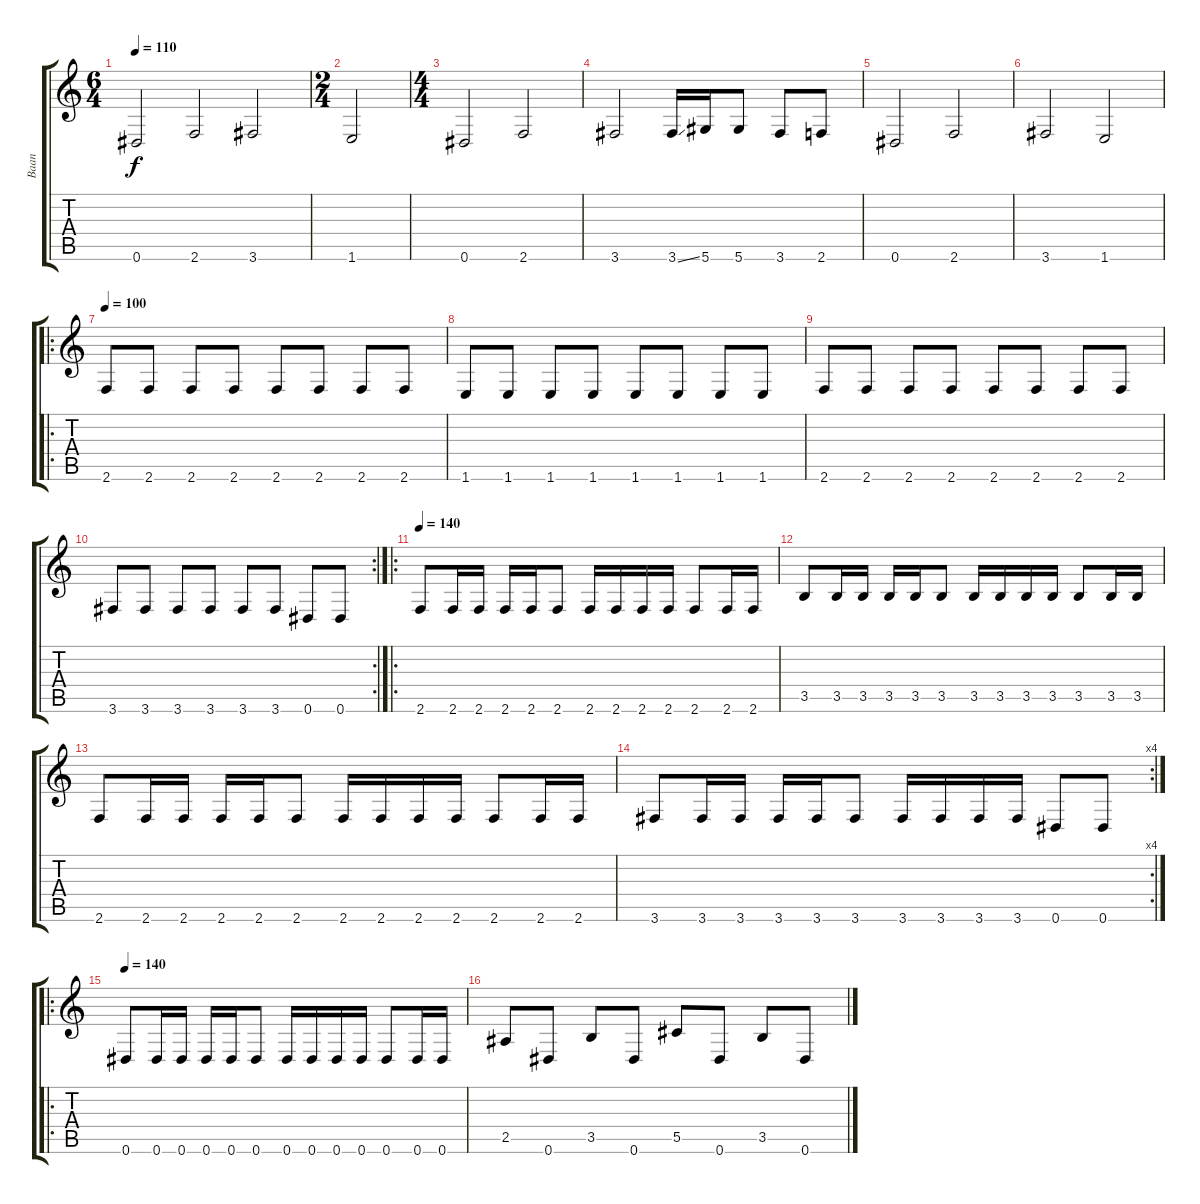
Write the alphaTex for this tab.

\track ("Baan" "Baan") {instrument electricbasspick}
\staff {score tabs}
\tuning (Eb4 Bb3 Gb3 Db3 Ab2 Eb2) {hide}
\ts (6 4)
\tempo 110
\clef g2
\ks c
0.6.2{dy f} 2.6.2 3.6.2 |
\ts (2 4)
1.6.2 |
\ts (4 4)
0.6.2 2.6.2 |
3.6.2 3.6{ss}.16 5.6.16 5.6.8 3.6.8 2.6.8 |
0.6.2 2.6.2 |
3.6.2 1.6.2 |
\ro
\tempo 100
2.6.8 2.6.8 2.6.8 2.6.8 2.6.8 2.6.8 2.6.8 2.6.8 |
1.6.8 1.6.8 1.6.8 1.6.8 1.6.8 1.6.8 1.6.8 1.6.8 |
2.6.8 2.6.8 2.6.8 2.6.8 2.6.8 2.6.8 2.6.8 2.6.8 |
\rc 2
3.6.8 3.6.8 3.6.8 3.6.8 3.6.8 3.6.8 0.6.8 0.6.8 |
\ro
\tempo 180
\tempo 140
2.6.8 2.6.16 2.6.16 2.6.16 2.6.16 2.6.8 2.6.16 2.6.16 2.6.16 2.6.16 2.6.8 2.6.16 2.6.16 |
3.5.8 3.5.16 3.5.16 3.5.16 3.5.16 3.5.8 3.5.16 3.5.16 3.5.16 3.5.16 3.5.8 3.5.16 3.5.16 |
2.6.8 2.6.16 2.6.16 2.6.16 2.6.16 2.6.8 2.6.16 2.6.16 2.6.16 2.6.16 2.6.8 2.6.16 2.6.16 |
\rc 4
3.6.8 3.6.16 3.6.16 3.6.16 3.6.16 3.6.8 3.6.16 3.6.16 3.6.16 3.6.16 0.6.8 0.6.8 |
\ro
\tempo 140
0.6.8 0.6.16 0.6.16 0.6.16 0.6.16 0.6.8 0.6.16 0.6.16 0.6.16 0.6.16 0.6.8 0.6.16 0.6.16 |
2.5.8 0.6.8 3.5.8 0.6.8 5.5.8 0.6.8 3.5.8 0.6.8
